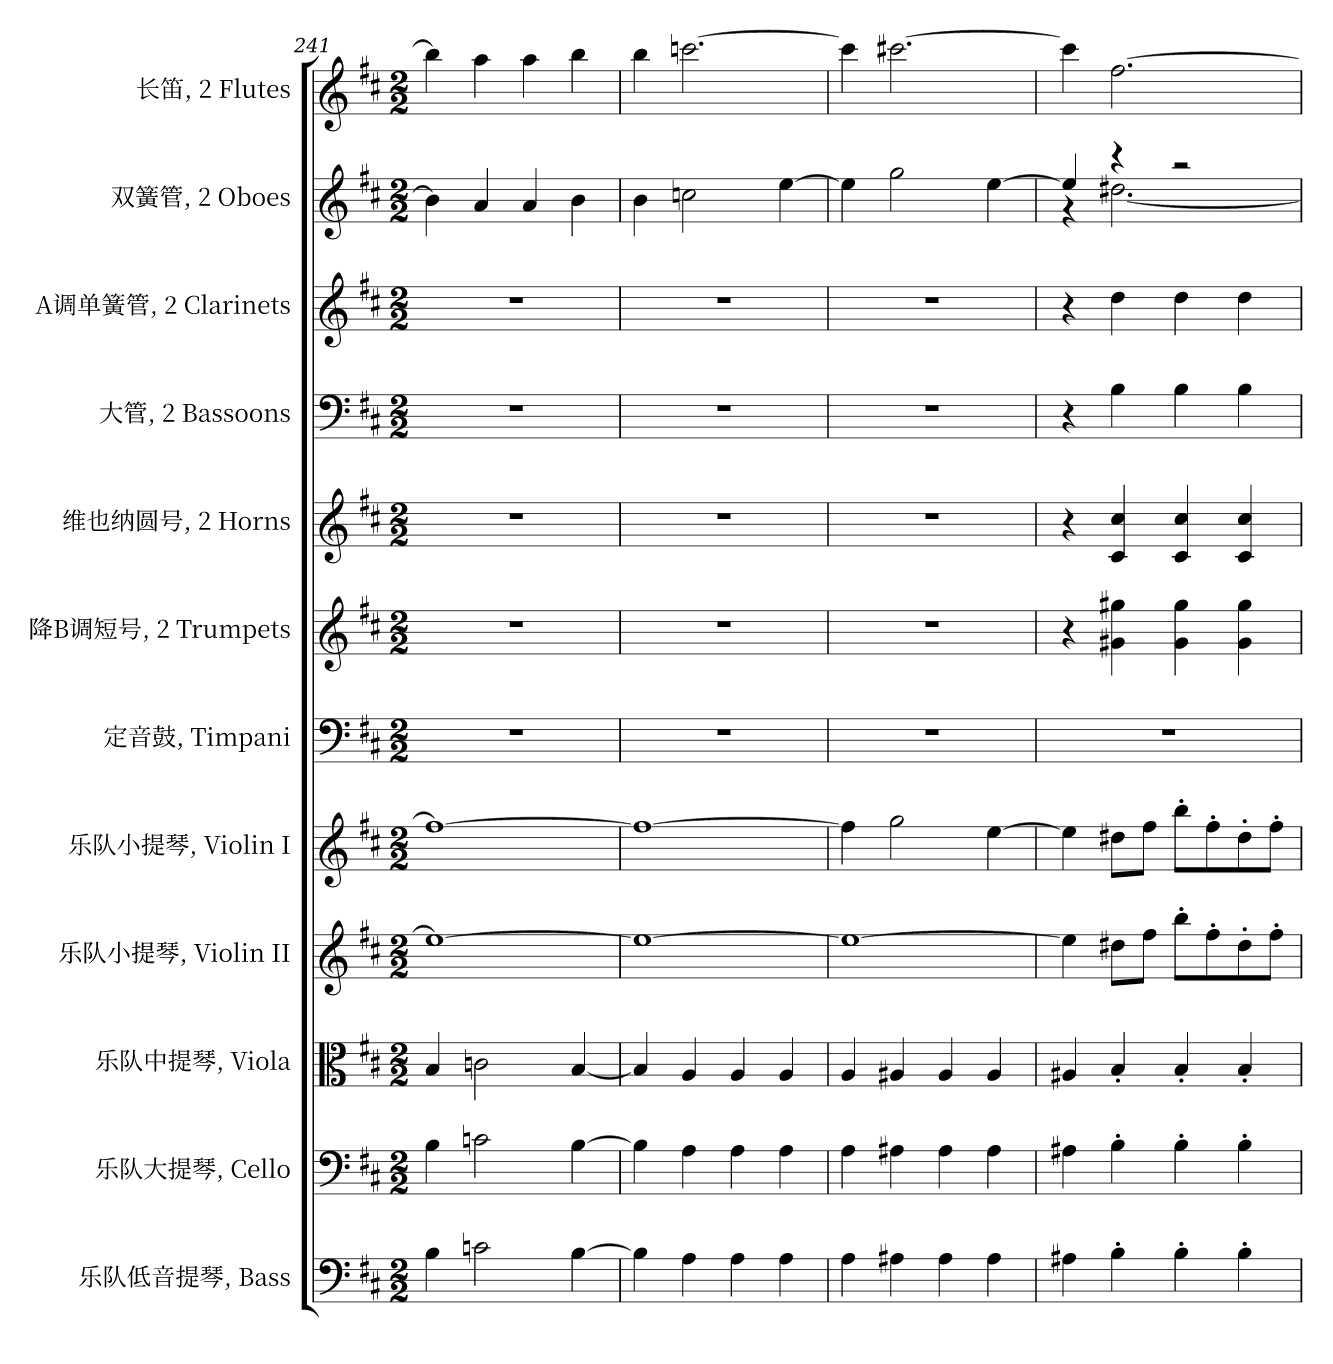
**kern	**kern	**kern	**kern	**kern	**kern	**kern	**kern	**kern	**kern	**kern	**kern
*part12	*part11	*part10	*part9	*part8	*part7	*part6	*part5	*part4	*part3	*part2	*part1
*staff12	*staff11	*staff10	*staff9	*staff8	*staff7	*staff6	*staff5	*staff4	*staff3	*staff2	*staff1
*I"乐队低音提琴, Bass	*I"乐队大提琴, Cello	*I"乐队中提琴, Viola	*I"乐队小提琴, Violin II	*I"乐队小提琴, Violin I	*I"定音鼓, Timpani	*I"降B调短号, 2 Trumpets	*I"维也纳圆号, 2 Horns	*I"大管, 2 Bassoons	*I"A调单簧管, 2 Clarinets	*I"双簧管, 2 Oboes	*I"长笛, 2 Flutes
*	*	*	*	*	*I'Timp.	*	*	*I'Bsn.	*I'A Cl.	*I'Ob.	*I'Fl.
!!LO:PB:g=z
*clefF4	*clefF4	*clefC3	*clefG2	*clefG2	*clefF4	*clefG2	*clefG2	*clefF4	*clefG2	*clefG2	*clefG2
*ITrd7c12	*	*	*	*	*	*ITrd1c2	*ITrd4c7	*	*ITrd2c3	*	*
*k[f#c#]	*k[f#c#]	*k[f#c#]	*k[f#c#]	*k[f#c#]	*k[f#c#]	*k[]	*k[f#]	*k[f#c#]	*k[f#c#g#d#a#]	*k[f#c#]	*k[f#c#]
*M2/2	*M2/2	*M2/2	*M2/2	*M2/2	*M2/2	*M2/2	*M2/2	*M2/2	*M2/2	*M2/2	*M2/2
=241	=241	=241	=241	=241	=241	=241	=241	=241	=241	=241	=241
4BB\	4B\	4B/	1ee_	1ff#_	1r	1r	1r	1r	1r	4b\]	4bb\]
2Cn\	2cn\	2cn\	.	.	.	.	.	.	.	4a/	4aa\
.	.	.	.	.	.	.	.	.	.	4a/	4aa\
[4BB\	[4B\	[4B/	.	.	.	.	.	.	.	4b\	4bb\
=242	=242	=242	=242	=242	=242	=242	=242	=242	=242	=242	=242
4BB\]	4B\]	4B/]	1ee_	1ff#_	1r	1r	1r	1r	1r	4b\	4bb\
4AA\	4A\	4A/	.	.	.	.	.	.	.	2ccn\	[2.cccn\
4AA\	4A\	4A/	.	.	.	.	.	.	.	.	.
4AA\	4A\	4A/	.	.	.	.	.	.	.	[4ee\	.
=243	=243	=243	=243	=243	=243	=243	=243	=243	=243	=243	=243
4AA\	4A\	4A/	1ee_	4ff#\]	1r	1r	1r	1r	1r	4ee\]	4ccc\]
4AA#X\	4A#X\	4A#X/	.	2gg\	.	.	.	.	.	2gg\	[2.ccc#X\
4AA#\	4A#\	4A#/	.	.	.	.	.	.	.	.	.
4AA#\	4A#\	4A#/	.	[4ee\	.	.	.	.	.	[4ee\	.
=244	=244	=244	=244	=244	=244	=244	=244	=244	=244	=244	=244
*	*	*	*	*	*	*	*	*	*	*^	*
4AA#X\	4A#X\	4A#X/	4ee\]	4ee\]	1r	4r	4r	4r	4r	4ee/]	4r	4ccc#\]
4BB'\	4B'\	4B'/	8dd#X\L	8dd#X\L	.	4f#X\ 4ff#X\	4F#/ 4f#/	4B\	4b\	4r	[2.dd#X\	[2.ff#\
.	.	.	8ff#\J	8ff#\J	.	.	.	.	.	.	.	.
4BB'\	4B'\	4B'/	8bb'\L	8bb'\L	.	4f#\ 4ff#\	4F#/ 4f#/	4B\	4b\	2r	.	.
.	.	.	8ff#'\	8ff#'\	.	.	.	.	.	.	.	.
4BB'\	4B'\	4B'/	8dd#'\	8dd#'\	.	4f#\ 4ff#\	4F#/ 4f#/	4B\	4b\	.	.	.
.	.	.	8ff#'\J	8ff#'\J	.	.	.	.	.	.	.	.
*	*	*	*	*	*	*	*	*	*	*v	*v	*
=	=	=	=	=	=	=	=	=	=	=	=
*-	*-	*-	*-	*-	*-	*-	*-	*-	*-	*-	*-
